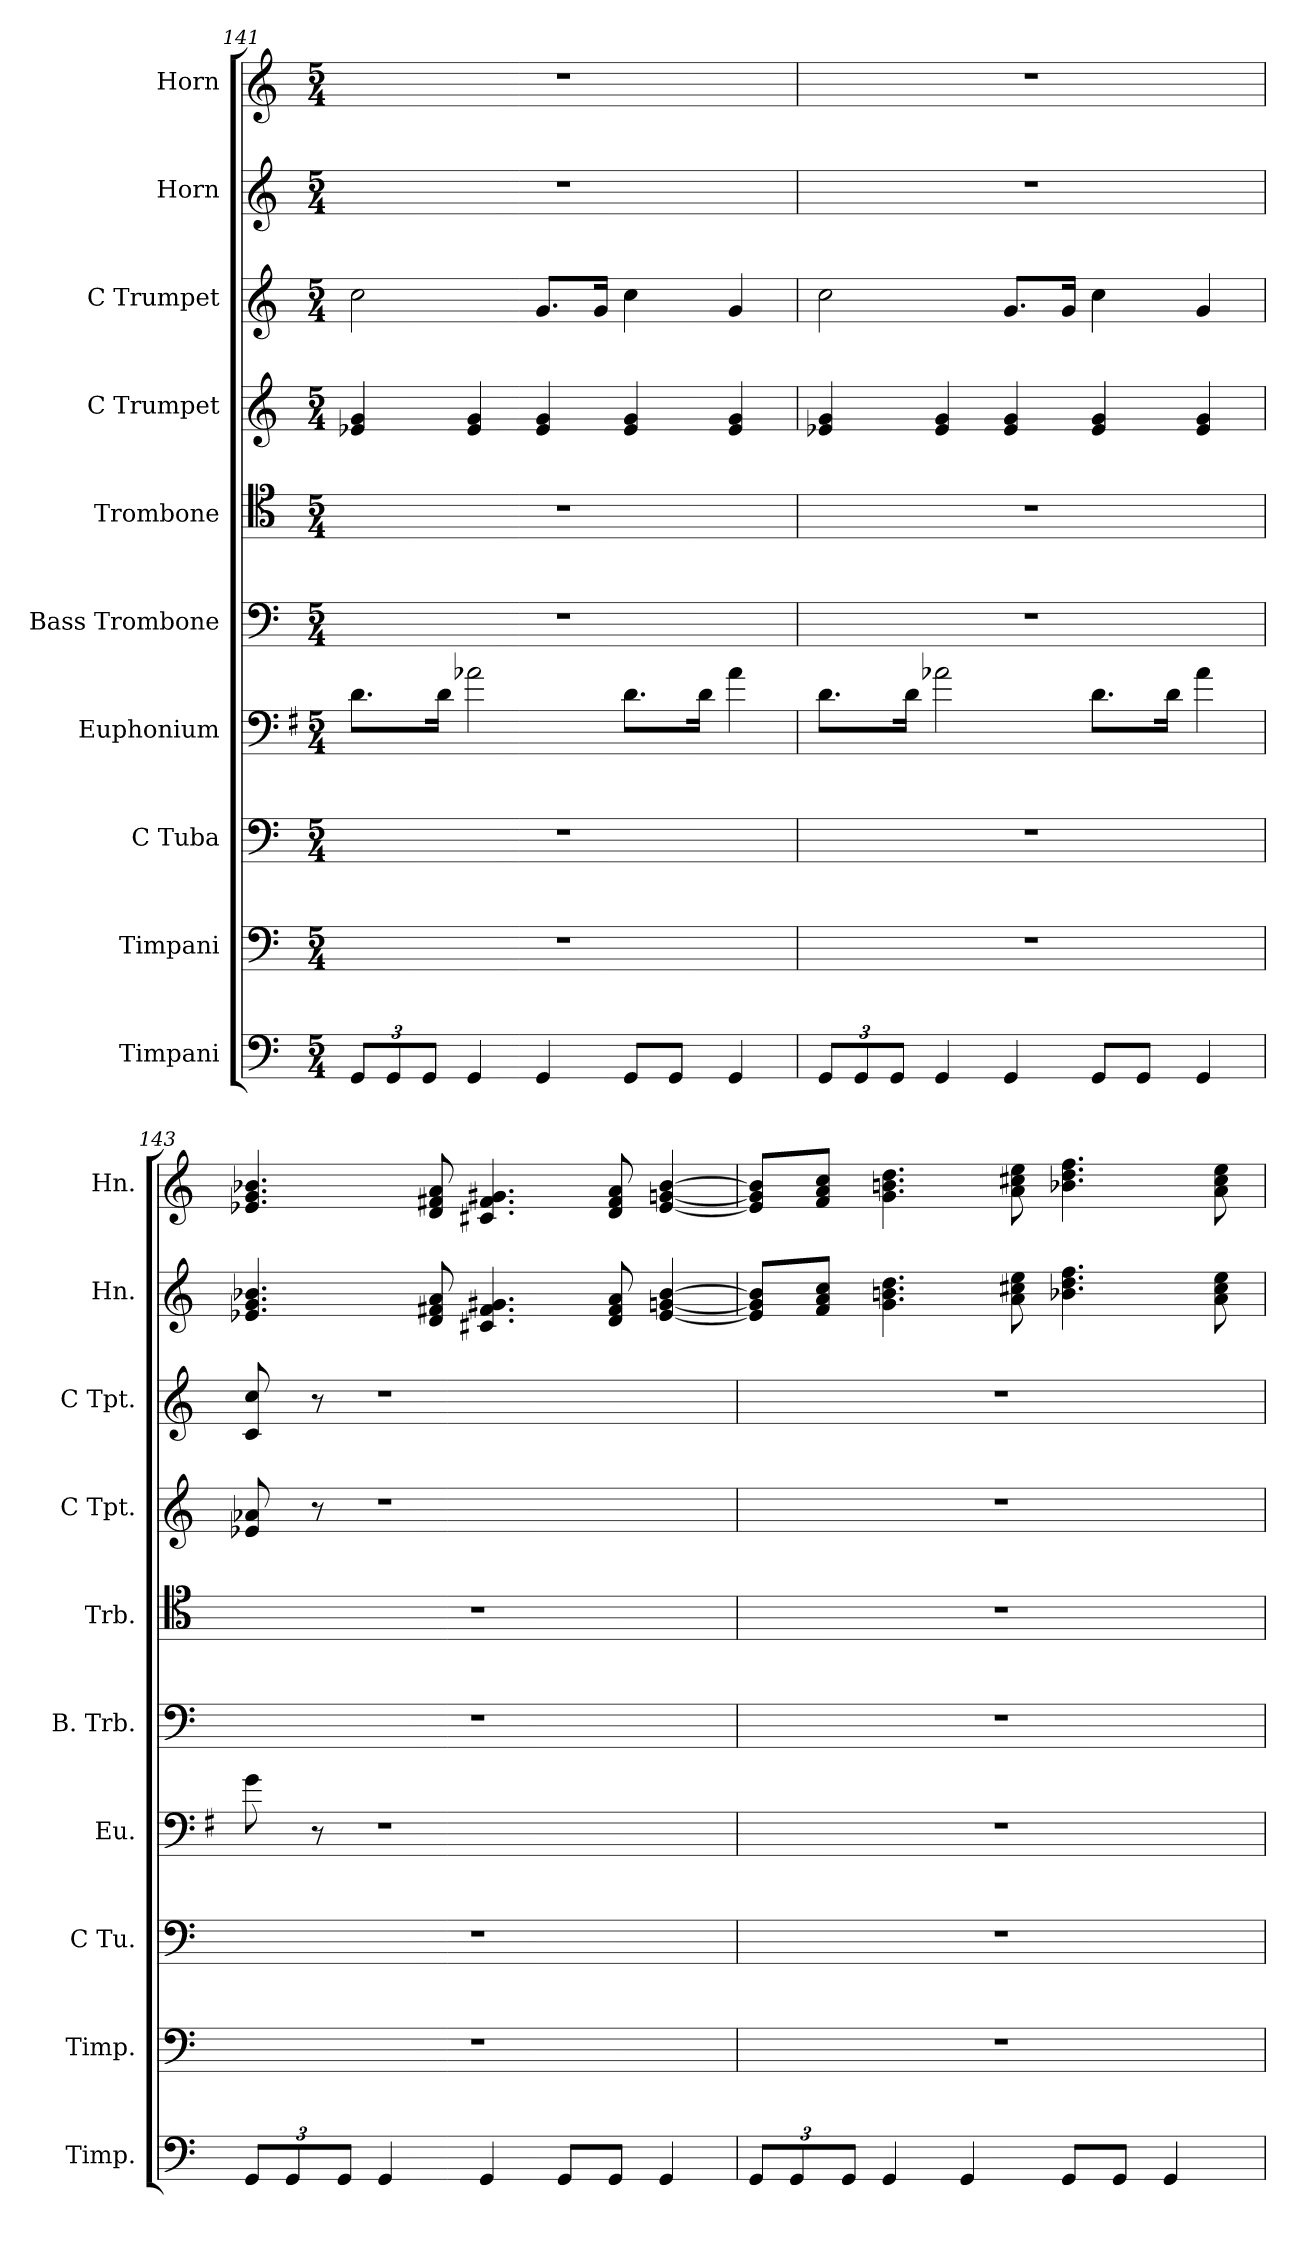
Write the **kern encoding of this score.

**kern	**kern	**kern	**kern	**kern	**kern	**kern	**kern	**kern	**kern
*part10	*part9	*part8	*part7	*part6	*part5	*part4	*part3	*part2	*part1
*staff10	*staff9	*staff8	*staff7	*staff6	*staff5	*staff4	*staff3	*staff2	*staff1
*I"Timpani	*I"Timpani	*I"C Tuba	*I"Euphonium	*I"Bass Trombone	*I"Trombone	*I"C Trumpet	*I"C Trumpet	*I"Horn	*I"Horn
*I'Timp.	*I'Timp.	*I'C Tu.	*I'Eu.	*I'B. Trb.	*I'Trb.	*I'C Tpt.	*I'C Tpt.	*I'Hn.	*I'Hn.
*clefF4	*clefF4	*clefF4	*clefF4	*clefF4	*clefC4	*clefG2	*clefG2	*clefG2	*clefG2
*	*	*	*ITrd4c7	*	*	*	*	*ITrd4c7	*ITrd4c7
*k[]	*k[]	*k[]	*k[]	*k[]	*k[]	*k[]	*k[]	*k[b-]	*k[b-]
*C:	*C:	*C:	*C:	*C:	*C:	*C:	*C:	*F:	*F:
*M5/4	*M5/4	*M5/4	*M5/4	*M5/4	*M5/4	*M5/4	*M5/4	*M5/4	*M5/4
*Xbrackettup	*	*	*	*	*	*	*	*	*
=141	=141	=141	=141	=141	=141	=141	=141	=141	=141
12GG/L	4%5r	4%5r	8.G\L	4%5r	4%5r	4e-X/ 4g/	2cc\	4%5r	4%5r
12GG/	.	.	.	.	.	.	.	.	.
12GG/J	.	.	.	.	.	.	.	.	.
.	.	.	16G\Jk	.	.	.	.	.	.
4GG/	.	.	2d-X\	.	.	4e-/ 4g/	.	.	.
4GG/	.	.	.	.	.	4e-/ 4g/	8.g/L	.	.
.	.	.	.	.	.	.	16g/Jk	.	.
8GG/L	.	.	8.G\L	.	.	4e-/ 4g/	4cc\	.	.
8GG/J	.	.	.	.	.	.	.	.	.
.	.	.	16G\Jk	.	.	.	.	.	.
4GG/	.	.	4d-\	.	.	4e-/ 4g/	4g/	.	.
=142	=142	=142	=142	=142	=142	=142	=142	=142	=142
12GG/L	4%5r	4%5r	8.G\L	4%5r	4%5r	4e-X/ 4g/	2cc\	4%5r	4%5r
12GG/	.	.	.	.	.	.	.	.	.
12GG/J	.	.	.	.	.	.	.	.	.
.	.	.	16G\Jk	.	.	.	.	.	.
4GG/	.	.	2d-X\	.	.	4e-/ 4g/	.	.	.
4GG/	.	.	.	.	.	4e-/ 4g/	8.g/L	.	.
.	.	.	.	.	.	.	16g/Jk	.	.
8GG/L	.	.	8.G\L	.	.	4e-/ 4g/	4cc\	.	.
8GG/J	.	.	.	.	.	.	.	.	.
.	.	.	16G\Jk	.	.	.	.	.	.
4GG/	.	.	4d-\	.	.	4e-/ 4g/	4g/	.	.
!!LO:PB:g=z
=143	=143	=143	=143	=143	=143	=143	=143	=143	=143
12GG/L	4%5r	4%5r	8c\	4%5r	4%5r	8e-X/ 8a-X/	8c/ 8cc/	4.A-X/ 4.c/ 4.e-X/	4.A-X/ 4.c/ 4.e-X/
12GG/	.	.	.	.	.	.	.	.	.
.	.	.	8r	.	.	8r	8r	.	.
12GG/J	.	.	.	.	.	.	.	.	.
4GG/	.	.	1r	.	.	1r	1r	.	.
.	.	.	.	.	.	.	.	8G/ 8Bn/ 8d/	8G/ 8Bn/ 8d/
4GG/	.	.	.	.	.	.	.	4.F#X/ 4.B/ 4.c#X/	4.F#X/ 4.B/ 4.c#X/
8GG/L	.	.	.	.	.	.	.	.	.
8GG/J	.	.	.	.	.	.	.	8G/ 8B/ 8d/	8G/ 8B/ 8d/
4GG/	.	.	.	.	.	.	.	[4A-/ [4cn/ [4e-/	[4A-/ [4cn/ [4e-/
=144	=144	=144	=144	=144	=144	=144	=144	=144	=144
12GG/L	4%5r	4%5r	4%5r	4%5r	4%5r	4%5r	4%5r	8A-/] 8c/] 8e-/]L	8A-/] 8c/] 8e-/]L
12GG/	.	.	.	.	.	.	.	.	.
.	.	.	.	.	.	.	.	8B-/ 8d/ 8f/J	8B-/ 8d/ 8f/J
12GG/J	.	.	.	.	.	.	.	.	.
4GG/	.	.	.	.	.	.	.	4.c\ 4.en\ 4.g\	4.c\ 4.en\ 4.g\
4GG/	.	.	.	.	.	.	.	.	.
.	.	.	.	.	.	.	.	8d\ 8f#X\ 8a\	8d\ 8f#X\ 8a\
8GG/L	.	.	.	.	.	.	.	4.e-X\ 4.g\ 4.b-\	4.e-X\ 4.g\ 4.b-\
8GG/J	.	.	.	.	.	.	.	.	.
4GG/	.	.	.	.	.	.	.	.	.
.	.	.	.	.	.	.	.	8d\ 8f#\ 8a\	8d\ 8f#\ 8a\
=	=	=	=	=	=	=	=	=	=
*-	*-	*-	*-	*-	*-	*-	*-	*-	*-
